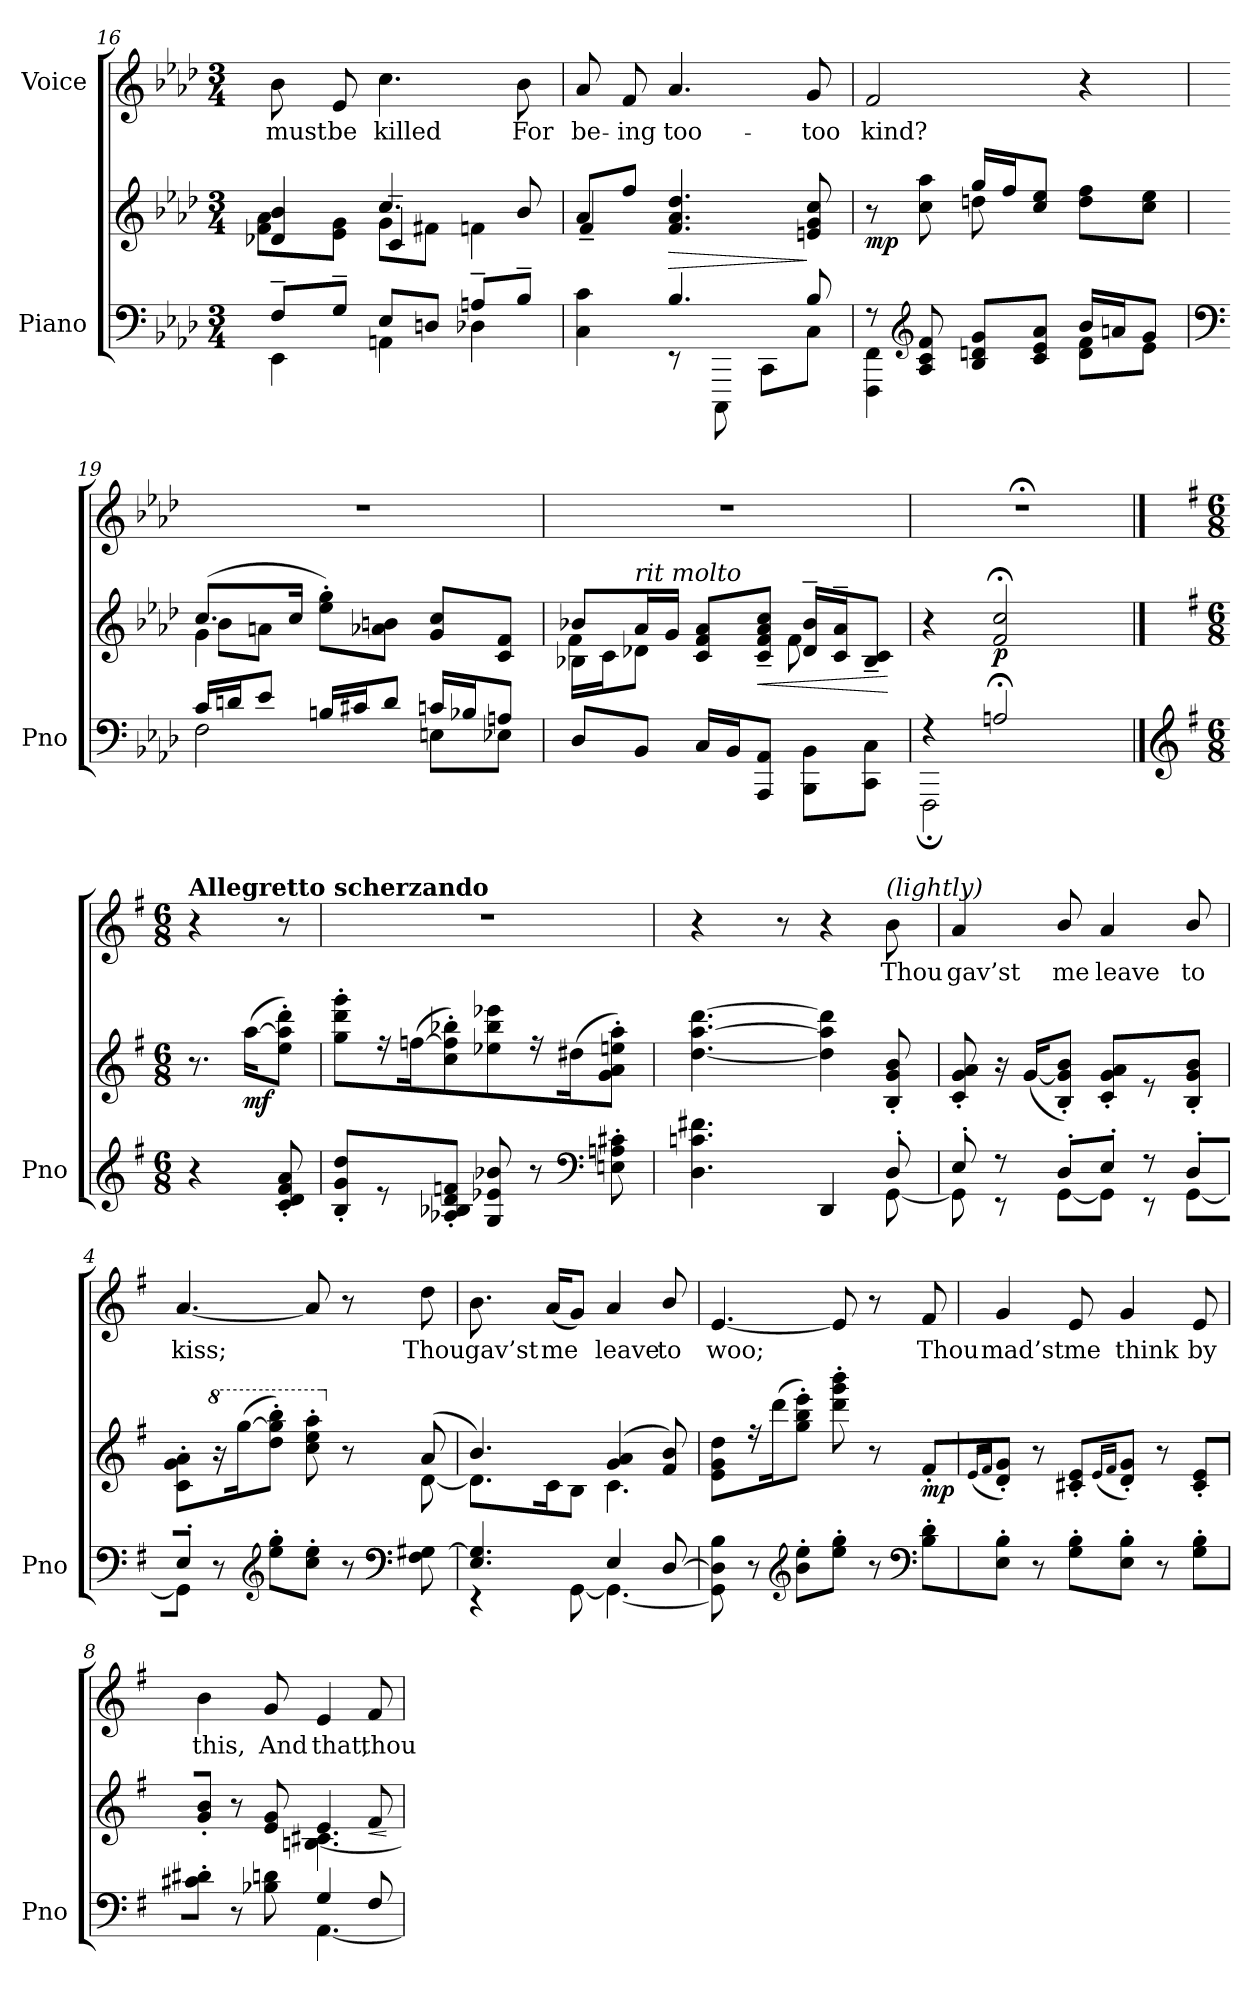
**kern	**kern	**dynam	**kern	**text
*part2	*part2	*part2	*part1	*part1
*staff3	*staff2	*staff2/3	*staff1	*staff1
*I"Piano	*	*	*I"Voice	*
*I'Pno	*	*	*	*
*clefF4	*clefG2	*	*clefG2	*
*k[b-e-a-d-]	*k[b-e-a-d-]	*	*k[b-e-a-d-]	*
*M3/4	*M3/4	*	*M3/4	*
=16	=16	=16	=16	=16
*^	*^	*	*	*
*	*^	*	*^	*	*	*
(8F~/L	4EE-\	4ryy	4d-X/ 4b-/	8f\ 8a-\L	4ryy	.	8b-\	must
8G~/J	.	.	.	8e-\ 8g\J	.	.	8e-/	be
4ryy	4AAn\	8E-/L	(4.cc/	8g\L	4c~/)	.	4.cc\	killed
.	.	8Dn/J	.	8f#X\J	.	.	.	.
(8An~/L	4D-X\	4ryy	.	4fn\	4ryy	.	.	.
8B-~/J	.	.	8b-/	.	.	.	8b-\	For
*	*v	*v	*	*	*	*	*	*
*	*	*	*v	*v	*	*	*
=17	=17	=17	=17	=17	=17	=17
4ryy	4C\ 4c\	8a-/L	4f~/)	.	8a-/	be-
.	.	8ff/J)	.	.	8f/	-ing
!	!	!	!	!LO:HP:b	!	!
4.B-/	8r	4.f/ 4.a-/ 4.dd-/	2ryy	>	4.a-/	too-
.	8CCC\	.	.	.	.	.
.	8CC\L	.	.	.	.	.
8B-/	8C\J	8en/ 8g/ 8cc/	.	]	8g/	-too
=18	=18	=18	=18	=18	=18	=18
!	!	!	!	!LO:DY:b	!	!
8r	4FFF\ 4FF\	8r	4ryy	mp	2f/	kind?
*clefG2	*	*	*	*	*	*
8A-/ 8c/ 8f/	.	8cc\ 8aa-\	.	.	.	.
8B-/ 8dn/ 8g/L	4ryy	16gg/LL	8ddn\	.	.	.
.	.	16ff/J	.	.	.	.
8c/ 8e-/ 8a-/J	.	8cc/ 8ee-/J	4.ryy	.	.	.
16b-/LL	8d\ 8f\L	8dd\ 8ff\L	.	.	4r	.
16an/J	.	.	.	.	.	.
8g/J	8e-\J	8cc\ 8ee-\J	.	.	.	.
*	*	*v	*v	*	*	*
=19	=19	=19	=19	=19	=19
*clefF4	*	*	*	*	*
*	*	*^	*	*	*
*	*	*	*^	*	*	*
16c/LL	2F\	(8.cc/L	8b-\L	4g\	.	2.r	.
16dn/J	.	.	.	.	.	.	.
8e-/J	.	.	8an\J	.	.	.	.
.	.	16cc/Jk	.	.	.	.	.
16Bn/LL	.	8ee-\' 8gg\'L)	2ryy	2ryy	.	.	.
16c#X/J	.	.	.	.	.	.	.
8d/J	.	8a-X\ 8bn\J	.	.	.	.	.
16cn/LL	8En\L	8g/ 8cc/L	.	.	.	.	.
16B-X/J	.	.	.	.	.	.	.
8An/J	8E-X\J	8c/ 8f/J	.	.	.	.	.
=20	=20	=20	=20	=20	=20	=20	=20
8D-/L	2ryy	8b-X/L	16B-X\LL	4f\	.	2.r	.
.	.	.	16c\J	.	.	.	.
!	!	!LO:TX:i:t=rit molto	!	!	!	!	!
8BB-/J	.	16a-/L	8d-X\J	.	.	.	.
.	.	16g/JJ	.	.	.	.	.
16C/LL	.	8c/ 8f/ 8a-/L	4ryy	2ryy	.	.	.
16BB-/J	.	.	.	.	.	.	.
!	!	!	!	!	!LO:HP:b	!	!
8AAA-/ 8AA-/J	.	8c/~> 8f/~> 8a-/~> 8cc/~>J	.	.	<	.	.
8BBB-\ 8BB-\L	8ryy	16d-/~ 16b-/~LL	8f\	.	.	.	.
.	.	16c/~ 16a-/~J	.	.	.	.	.
8CC\ 8C\J	8En\ 8G\J	8B-/~> 8c/~>J	8ryy	.	.	.	.
*v	*v	*	*	*	*	*	*
*	*v	*v	*v	*	*	*
.	.	[	.	.
=21	=21	=21	=21	=21
*^	*	*	*	*
4r	2FFF;\	4r	.	2.r;<	.
!	!	!	!LO:DY:b	!	!
2An;</	.	2f/;< 2cc/;<	p	.	.
.	4ryy	.	.	.	.
*v	*v	*	*	*	*
==	==	==	==	==
*clefG2	*	*	*	*
*k[f#]	*k[f#]	*	*k[f#]	*
*M6/8	*M6/8	*	*M6/8	*
*^	*	*	*	*
!	!	!	!	!LO:TX:a:B:t=Allegretto scherzando	!
*v	*v	*	*	*	*
4r	8.r	.	4r	.
!	!	!LO:DY:b	!	!
.	(>[<16aa\KL	mf	.	.
8c/' 8d/' 8f#/' 8a/'	8ee\' 8aa\]' 8ddd\'J)	.	8r	.
=1	=1	=1	=1	=1
8B/' 8g/' 8dd/'L	8gg\' 8ddd\' 8ggg\'L	.	2.r	.
8r	16r	.	.	.
.	(>[<16ffn\J	.	.	.
8A-X/' 8B-X/' 8d/' 8fn/'J	8cc\' 8ff\]' 8bb-X\'J)	.	.	.
8G/ 8e-X/ 8b-X/	8ee-X\ 8bb-\ 8eee-X\L	.	.	.
8r	16r	.	.	.
.	(16dd#X\J	.	.	.
*clefF4	*	*	*	*
8En\' 8An\' 8c#X\'	8g\' 8a\' 8een\' 8aa\'J)	.	.	.
=2	=2	=2	=2	=2
*^	*	*	*	*
4.D\ 4.cn\ 4.f#X\	8ryy	[4.dd\ [4.aa\ [4.ddd\	.	4r	.
*v	*v	*	*	*	*
.	.	.	8r	.
4DD/	4dd\] 4aa\] 4ddd\]	.	4r	.
*^	*	*	*	*
!	!	!	!	!LO:TX:i:t=(lightly)	!
8D'/	[8GG\	8B/' 8g/' 8b/'	.	8b\	Thou
=3	=3	=3	=3	=3	=3
8E'/	8GG\]	8c/' 8g/' 8a/'	.	4a/	gav’st
8r	8r	16r	.	.	.
.	.	(<[16g/KL	.	.	.
8D'/L	[8GG\L	8B/' 8g/]' 8b/'J)	.	8b/	me
8E'/J	8GG\J]	8c/' 8g/' 8a/'L	.	4a/	leave
8r	8r	8r	.	.	.
8D'/L	[8GG\L	8B/' 8g/' 8b/'J	.	8b/	to
=4	=4	=4	=4	=4	=4
*	*	*^	*	*	*
8E'/J	8GG\J]	8c\' 8g\' 8a\'L	8ryy	.	[4.a/	kiss;
*	*	*v	*v	*	*	*
*	*	*8va	*	*	*
8r	2ryy	16r	.	.	.
.	.	(>[<16ggg\J	.	.	.
*clefG2	*	*	*	*	*
8ee\' 8gg\'L	.	8ddd\' 8ggg\]' 8bbb\'J)	.	.	.
8cc\' 8ee\'J	.	8ccc\' 8eee\' 8aaa\'	.	8a/]	.
*	*	*X8va	*	*	*
8r	.	8r	.	8r	.
*clefF4	*	*	*	*	*
*	*	*^	*	*	*
8F#\ [>8G#X\	8ryy	(8a/	[8d\	.	8dd\	Thou
=5	=5	=5	=5	=5	=5	=5
4.E/ 4.G#/]	4r	4.b/)	8.d\L]	.	8.b\	gav’st
.	.	.	16c\K	.	(16a/KL	me
.	[8GG\	.	8B\J	.	8g/J)	.
4E/	4.GG\_	(4g/ 4a/	4.c\	.	4a/	leave
[8D/	.	8f#/ 8b/)	.	.	8b/	to
*v	*v	*	*	*	*	*
*	*v	*v	*	*	*
=6	=6	=6	=6	=6
*	*	*	*^	*
8GG\] 8D\] 8B\	8e\ 8g\ 8dd\L	.	[4.e/	4ryy	woo;
8r	16r	.	.	.	.
.	(>16ddd\J	.	.	.	.
*clefG2	*	*	*	*	*
8b\' 8ee\'L	8gg\' 8bb\' 8eee\'J)	.	.	8ryy	.
8ee\' 8gg\'J	8ddd\' 8ggg\' 8bbb\'	.	8e/]	4.ryy	.
8r	8r	.	8r	.	.
*clefF4	*	*	*	*	*
!	!	!LO:DY:b	!	!	!
8B\' 8d\'L	8f#'/L	mp	8f#/	.	Thou
*	*	*	*v	*v	*
=7	=7	=7	=7	=7
.	(16qe/LL	.	.	.
.	16qf#/JJ	.	.	.
8E\' 8B\'J	8d/' 8g/'J)	.	4g/	mad’st
8r	8r	.	.	.
8G\' 8B\'L	8c#X/' 8e/'L	.	8e/	me
.	(16qe/LL	.	.	.
.	16qf#/JJ	.	.	.
8E\' 8B\'J	8d/' 8g/'J)	.	4g/	think
8r	8r	.	.	.
8G\' 8B\'L	8c#/' 8e/'L	.	8e/	by
=8	=8	=8	=8	=8
*^	*^	*	*	*
8c#X\' 8d#X\'J	4.ryy	8g/' 8b/'J	4.ryy	.	4b\	this,
8r	.	8r	.	.	.	.
8B-X\ 8dn\	.	8e/ 8g/	.	.	8g/	And
4G/	[4.AA\	4e/	[4.Bn\ 4.c#X\	.	4e/	that,
!	!	!	!	!LO:HP:b	!	!
8F#/	.	8f#/	.	<	8f#/	thou
*v	*v	*	*	*	*	*
*	*v	*v	*	*	*
.	.	[	.	.
=	=	=	=	=
*-	*-	*-	*-	*-
